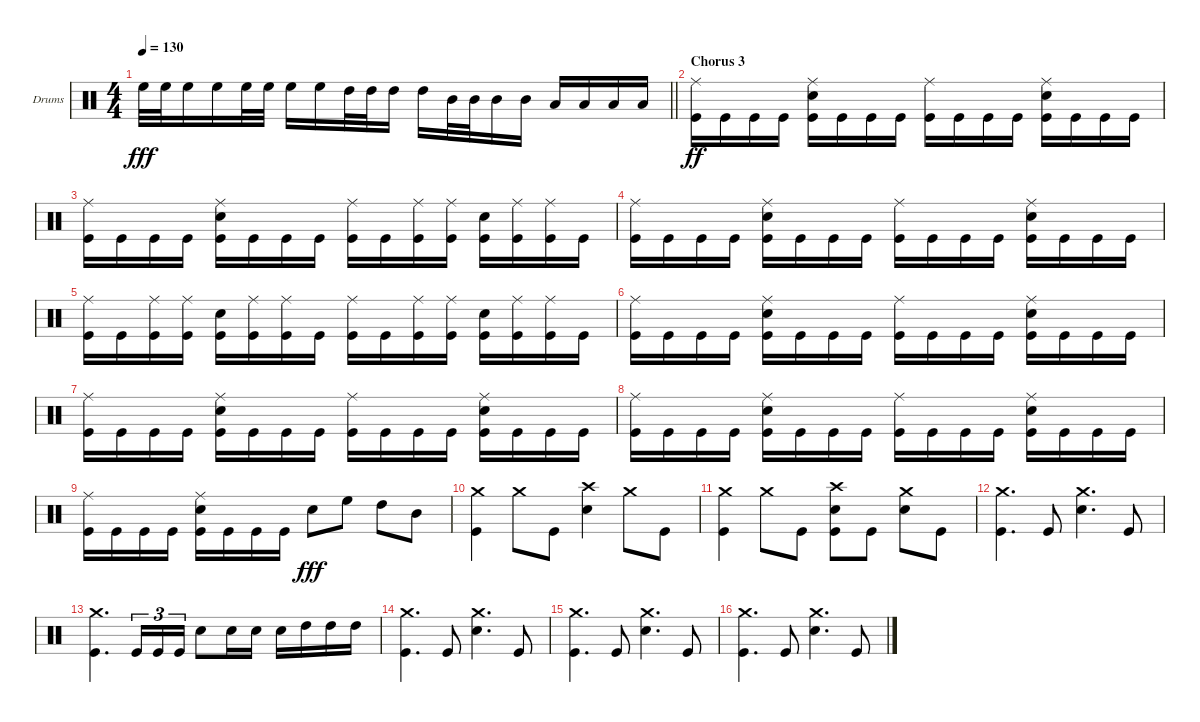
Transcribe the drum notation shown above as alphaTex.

\bracketExtendMode groupsimilarinstruments
\firstSystemTrackNameOrientation horizontal
\otherSystemsTrackNameOrientation horizontal
\track ("Drums (Mike)" "Drums") {instrument percussion}
\staff {score}
\articulation defaults
\ts (4 4)
\tempo 130
\clef neutral
\barLineRight lightlight
\ks c "High Floor Tom (hit)".32{dy fff} "High Floor Tom (hit)".32 "High Floor Tom (hit)".16 "High Floor Tom (hit)".16 "High Floor Tom (hit)".32 "High Floor Tom (hit)".32 "High Floor Tom (hit)".16 "High Floor Tom (hit)".16 "High Tom (hit)".32 "High Tom (hit)".32 "High Tom (hit)".16 "High Tom (hit)".16 "Mid Tom (hit)".32 "Mid Tom (hit)".32 "Mid Tom (hit)".16 "Mid Tom (hit)".16 "Low Tom (hit)".16 "Low Tom (hit)".16 "Low Tom (hit)".16 "Low Tom (hit)".16
|
\section ("" "Chorus 3")
("Ride (middle)" "Kick (hit)").16{dy ff} "Kick (hit)".16 "Kick (hit)".16 "Kick (hit)".16 ("Snare (hit) 2" "Ride (middle)" "Kick (hit)").16 "Kick (hit)".16 "Kick (hit)".16 "Kick (hit)".16 ("Ride (middle)" "Kick (hit)").16 "Kick (hit)".16 "Kick (hit)".16 "Kick (hit)".16 ("Snare (hit) 2" "Ride (middle)" "Kick (hit)").16 "Kick (hit)".16 "Kick (hit)".16 "Kick (hit)".16 |
("Ride (middle)" "Kick (hit)").16 "Kick (hit)".16 "Kick (hit)".16 "Kick (hit)".16 ("Snare (hit) 2" "Ride (middle)" "Kick (hit)").16 "Kick (hit)".16 "Kick (hit)".16 "Kick (hit)".16 ("Ride (middle)" "Kick (hit)").16 "Kick (hit)".16 ("Ride (middle)" "Kick (hit)").16 ("Ride (middle)" "Kick (hit)").16 ("Snare (hit) 2" "Kick (hit)").16 ("Ride (middle)" "Kick (hit)").16 ("Ride (middle)" "Kick (hit)").16 "Kick (hit)".16 |
("Ride (middle)" "Kick (hit)").16 "Kick (hit)".16 "Kick (hit)".16 "Kick (hit)".16 ("Snare (hit) 2" "Ride (middle)" "Kick (hit)").16 "Kick (hit)".16 "Kick (hit)".16 "Kick (hit)".16 ("Ride (middle)" "Kick (hit)").16 "Kick (hit)".16 "Kick (hit)".16 "Kick (hit)".16 ("Snare (hit) 2" "Ride (middle)" "Kick (hit)").16 "Kick (hit)".16 "Kick (hit)".16 "Kick (hit)".16 |
("Ride (middle)" "Kick (hit)").16 "Kick (hit)".16 ("Ride (middle)" "Kick (hit)").16 ("Ride (middle)" "Kick (hit)").16 ("Snare (hit) 2" "Kick (hit)").16 ("Ride (middle)" "Kick (hit)").16 ("Ride (middle)" "Kick (hit)").16 "Kick (hit)".16 ("Ride (middle)" "Kick (hit)").16 "Kick (hit)".16 ("Ride (middle)" "Kick (hit)").16 ("Ride (middle)" "Kick (hit)").16 ("Snare (hit) 2" "Kick (hit)").16 ("Ride (middle)" "Kick (hit)").16 ("Ride (middle)" "Kick (hit)").16 "Kick (hit)".16 |
("Ride (middle)" "Kick (hit)").16 "Kick (hit)".16 "Kick (hit)".16 "Kick (hit)".16 ("Snare (hit) 2" "Ride (middle)" "Kick (hit)").16 "Kick (hit)".16 "Kick (hit)".16 "Kick (hit)".16 ("Ride (middle)" "Kick (hit)").16 "Kick (hit)".16 "Kick (hit)".16 "Kick (hit)".16 ("Snare (hit) 2" "Ride (middle)" "Kick (hit)").16 "Kick (hit)".16 "Kick (hit)".16 "Kick (hit)".16 |
("Ride (middle)" "Kick (hit)").16 "Kick (hit)".16 "Kick (hit)".16 "Kick (hit)".16 ("Snare (hit) 2" "Ride (middle)" "Kick (hit)").16 "Kick (hit)".16 "Kick (hit)".16 "Kick (hit)".16 ("Ride (middle)" "Kick (hit)").16 "Kick (hit)".16 "Kick (hit)".16 "Kick (hit)".16 ("Snare (hit) 2" "Ride (middle)" "Kick (hit)").16 "Kick (hit)".16 "Kick (hit)".16 "Kick (hit)".16 |
("Ride (middle)" "Kick (hit)").16 "Kick (hit)".16 "Kick (hit)".16 "Kick (hit)".16 ("Snare (hit) 2" "Ride (middle)" "Kick (hit)").16 "Kick (hit)".16 "Kick (hit)".16 "Kick (hit)".16 ("Ride (middle)" "Kick (hit)").16 "Kick (hit)".16 "Kick (hit)".16 "Kick (hit)".16 ("Snare (hit) 2" "Ride (middle)" "Kick (hit)").16 "Kick (hit)".16 "Kick (hit)".16 "Kick (hit)".16 |
("Ride (middle)" "Kick (hit)").16 "Kick (hit)".16 "Kick (hit)".16 "Kick (hit)".16 ("Snare (hit) 2" "Ride (middle)" "Kick (hit)").16 "Kick (hit)".16 "Kick (hit)".16 "Kick (hit)".16 "Snare (hit) 2".8{dy fff} "High Floor Tom (hit)".8 "High Tom (hit)".8 "Mid Tom (hit)".8 |
("Kick (hit)" "Crash medium (hit)").4 "Crash medium (hit)".8 "Kick (hit)".8 ("Crash high (hit)" "Snare (hit) 2").4 "Crash medium (hit)".8 "Kick (hit)".8 |
("Crash medium (hit)" "Kick (hit)").4 "Crash medium (hit)".8 "Kick (hit)".8 ("Snare (hit) 2" "Crash high (hit)" "Kick (hit)").8 "Kick (hit)".8 ("Snare (hit) 2" "Crash medium (hit)").8 "Kick (hit)".8 |
("Kick (hit)" "Crash medium (hit)").4{d} "Kick (hit)".8 ("Snare (hit) 2" "Crash medium (hit)").4{d} "Kick (hit)".8 |
("Kick (hit)" "Crash medium (hit)").4{d} "Kick (hit)".16{tu (3 2)} "Kick (hit)".16{tu (3 2)} "Kick (hit)".16{tu (3 2)} "Snare (hit) 2".8 "Snare (hit) 2".16 "Snare (hit) 2".16 "Snare (hit) 2".16 "High Tom (hit)".16 "High Tom (hit)".16 "High Tom (hit)".16 |
("Kick (hit)" "Crash medium (hit)").4{d} "Kick (hit)".8 ("Snare (hit) 2" "Crash medium (hit)").4{d} "Kick (hit)".8 |
("Kick (hit)" "Crash medium (hit)").4{d} "Kick (hit)".8 ("Snare (hit) 2" "Crash medium (hit)").4{d} "Kick (hit)".8 |
("Kick (hit)" "Crash medium (hit)").4{d} "Kick (hit)".8 ("Snare (hit) 2" "Crash medium (hit)").4{d} "Kick (hit)".8
